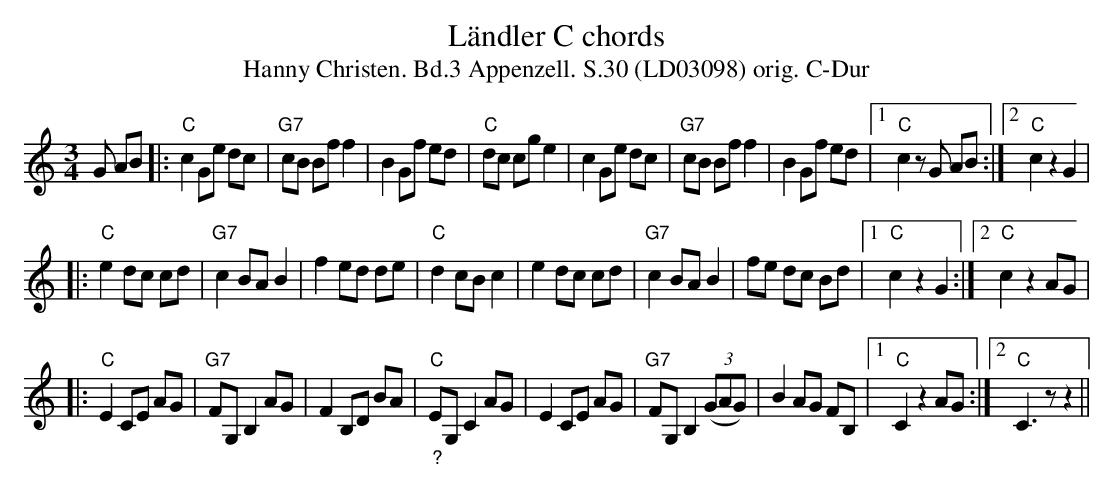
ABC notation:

X:1
T:Ländler C chords
T:Hanny Christen. Bd.3 Appenzell. S.30 (LD03098) orig. C-Dur
M:3/4
L:1/8
K:C %%MIDI gchordon
G AB |: "C"c2 Ge dc | "G7"cB Bf f2 | B2 Gf ed | "C"dc cg e2 | c2 Ge dc | "G7"cB Bf f2 | B2 Gf ed |1 "C"c2 z G AB :|2 "C"c2 z2 G2 |
|: "C"e2 dc cd | "G7"c2 BA B2 | f2 ed de | "C"d2 cB c2 | e2 dc cd | "G7"c2 BA B2 | fe dc Bd |1 "C"c2 z2 G2 :|2 "C"c2 z2 AG |
|: "C"E2 CE AG | "G7"FG, B,2 AG | F2 B,D BA | "_?""C"EG, C2 AG | E2 CE AG | "G7"FG, B,2 (3(GAG) | B2 AG FB, |1 "C"C2 z2 AG :|2 "C"C3 z z2 ||
